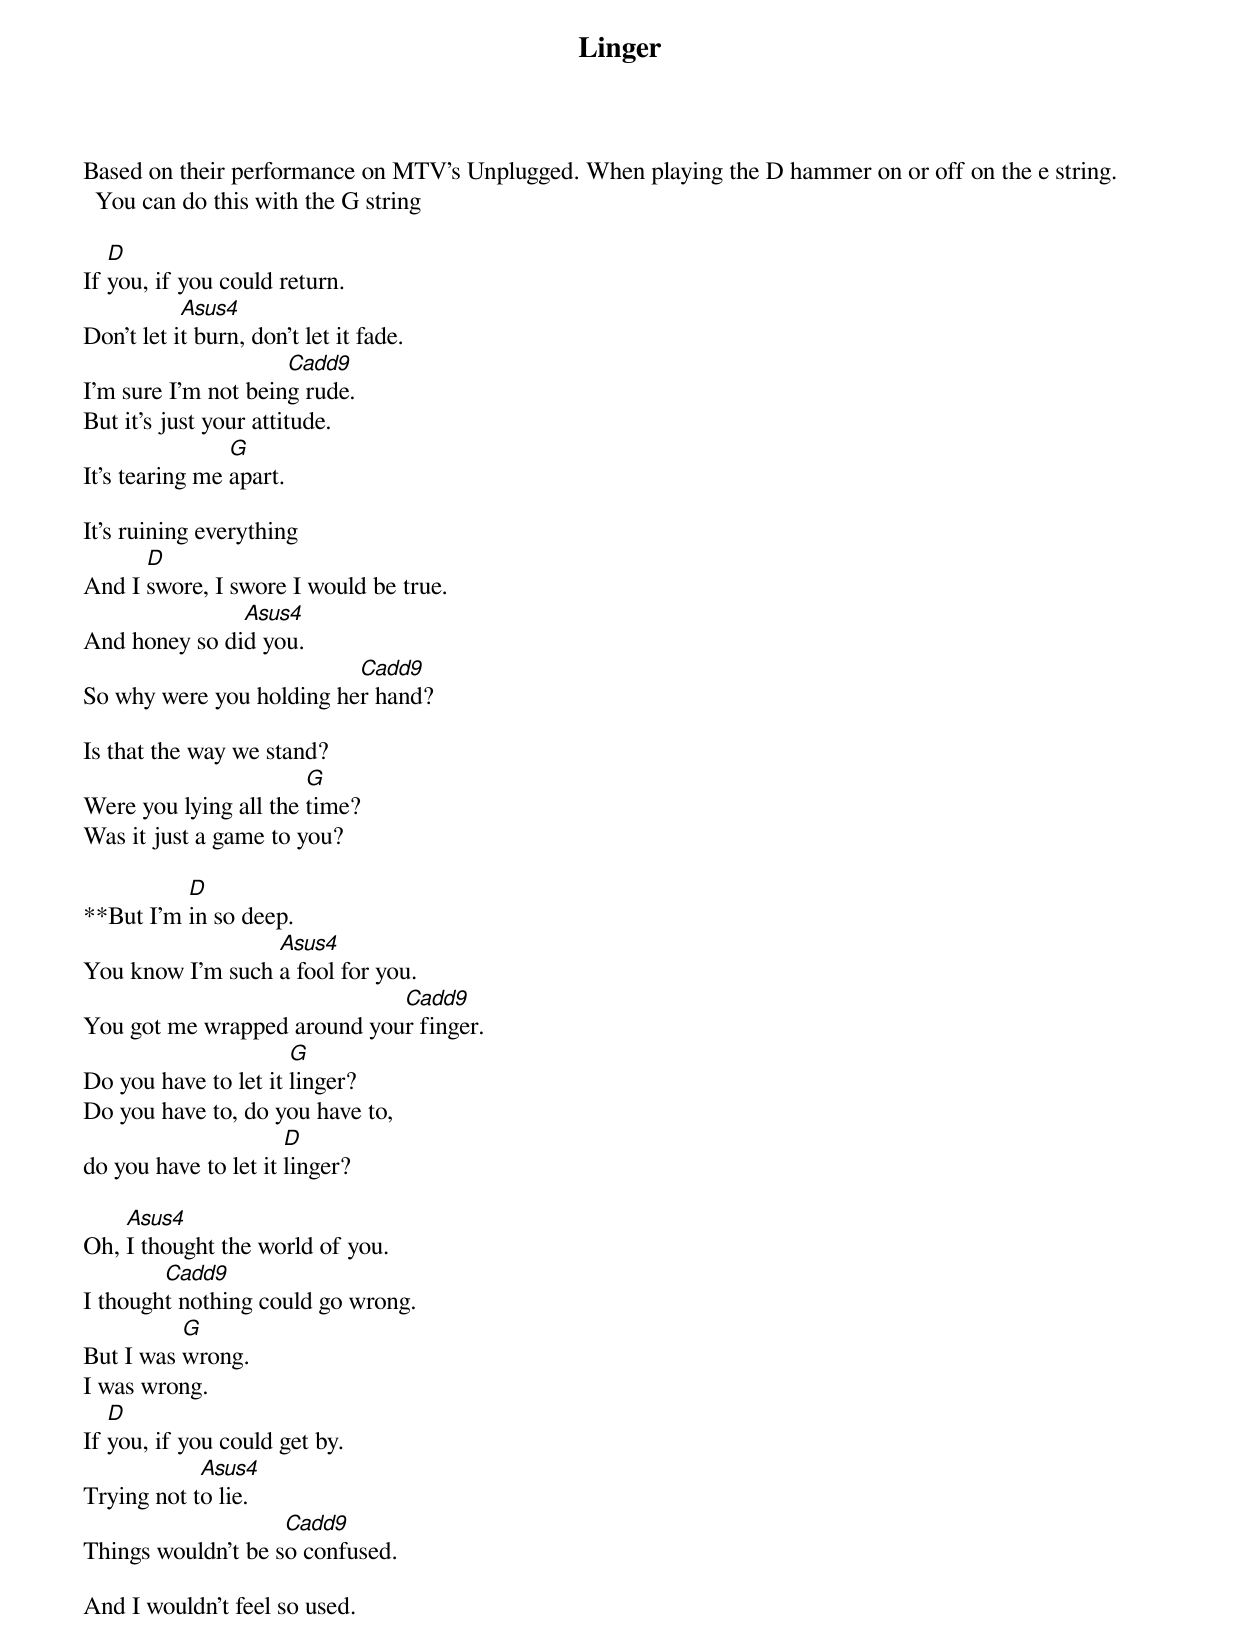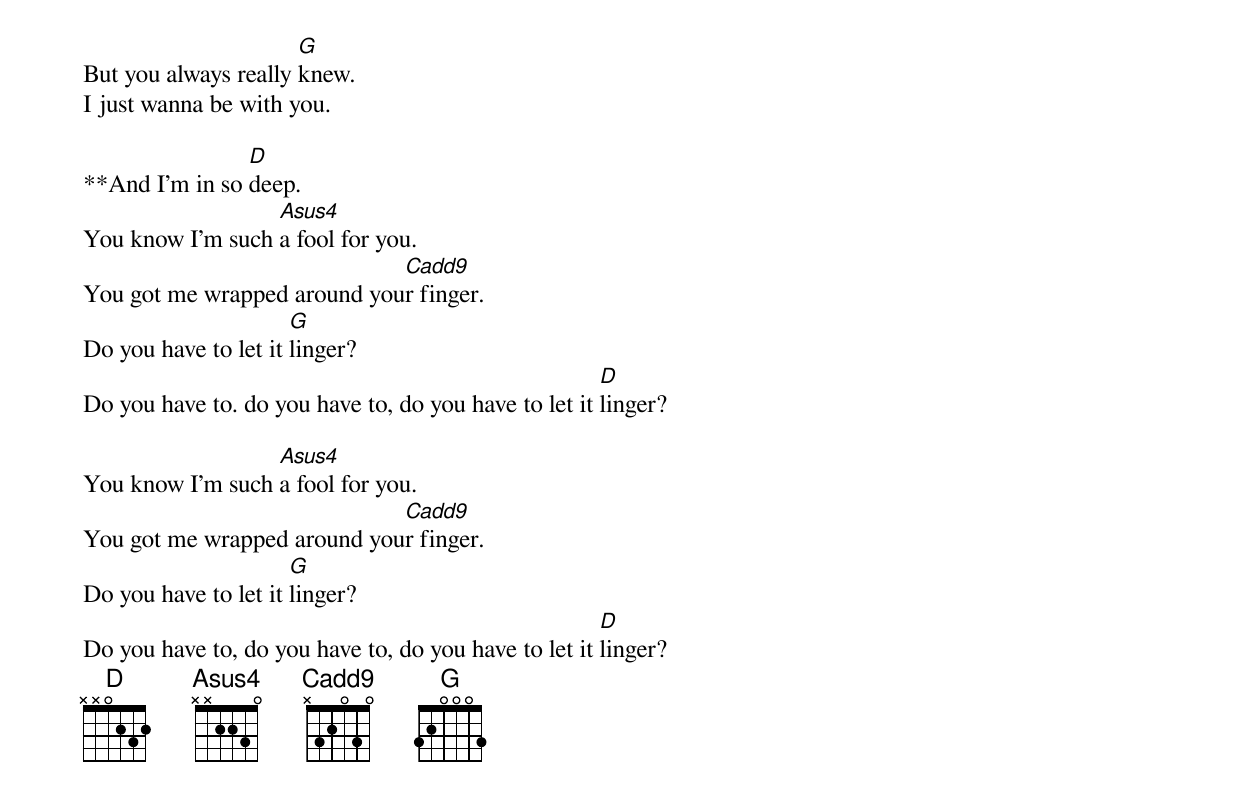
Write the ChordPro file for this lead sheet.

{title: Linger}
Based on their performance on MTV's Unplugged. When playing the D hammer on or off on the e string. You can do this with the G string

If [D]you, if you could return.
Don't let i[Asus4]t burn, don't let it fade.
I'm sure I'm not bein[Cadd9]g rude.
But it's just your attitude.
It's tearing me [G]apart.

It's ruining everything
And I [D]swore, I swore I would be true.
And honey so di[Asus4]d you.
So why were you holding he[Cadd9]r hand?

Is that the way we stand?
Were you lying all the [G]time?
Was it just a game to you?

**But I'm [D]in so deep.
You know I'm such [Asus4]a fool for you.
You got me wrapped around you[Cadd9]r finger.
Do you have to let it [G]linger?
Do you have to, do you have to,
do you have to let it [D]linger?

Oh, [Asus4]I thought the world of you.
I though[Cadd9]t nothing could go wrong.
But I was [G]wrong.
I was wrong.
If [D]you, if you could get by.
Trying not t[Asus4]o lie.
Things wouldn't be s[Cadd9]o confused.

And I wouldn't feel so used.
But you always really [G]knew.
I just wanna be with you.

**And I'm in so [D]deep.
You know I'm such [Asus4]a fool for you.
You got me wrapped around you[Cadd9]r finger.
Do you have to let it [G]linger?
Do you have to. do you have to, do you have to let it [D]linger?

You know I'm such [Asus4]a fool for you.
You got me wrapped around you[Cadd9]r finger.
Do you have to let it [G]linger?
Do you have to, do you have to, do you have to let it [D]linger?
